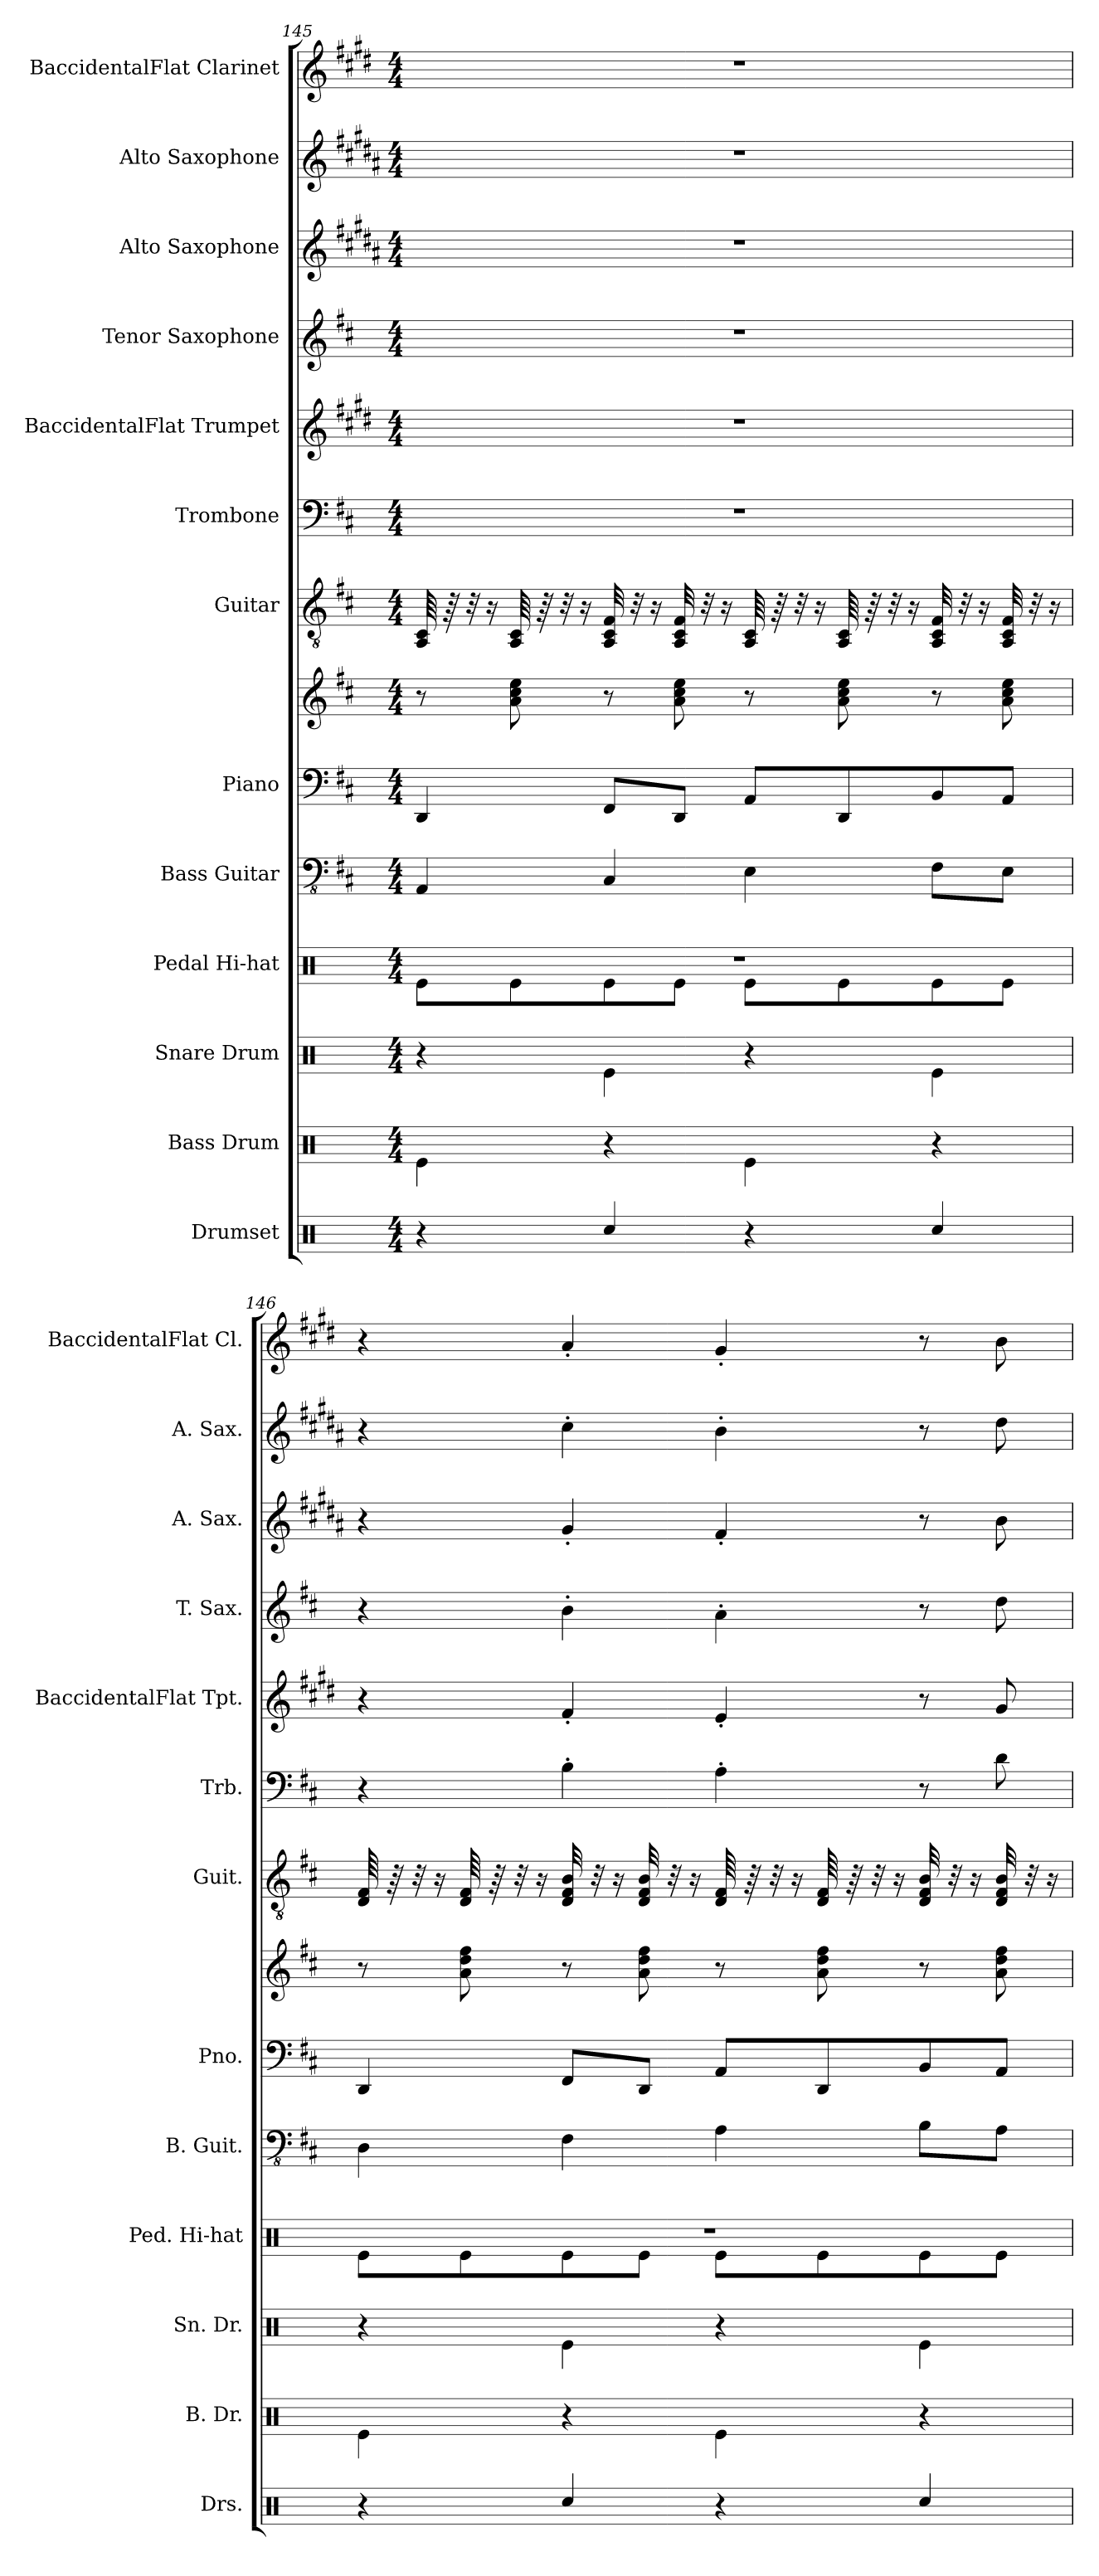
**kern	**kern	**kern	**kern	**kern	**kern	**kern	**kern	**kern	**kern	**kern	**kern	**kern	**kern
*part13	*part12	*part11	*part10	*part9	*part8	*part8	*part7	*part6	*part5	*part4	*part3	*part2	*part1
*staff14	*staff13	*staff12	*staff11	*staff10	*staff9	*staff8	*staff7	*staff6	*staff5	*staff4	*staff3	*staff2	*staff1
*I"Drumset	*I"Bass Drum	*I"Snare Drum	*I"Pedal Hi-hat	*I"Bass Guitar	*I"Piano	*	*I"Guitar	*I"Trombone	*I"BaccidentalFlat Trumpet	*I"Tenor Saxophone	*I"Alto Saxophone	*I"Alto Saxophone	*I"BaccidentalFlat Clarinet
*I'Drs.	*I'B. Dr.	*I'Sn. Dr.	*I'Ped. Hi-hat	*I'B. Guit.	*I'Pno.	*	*I'Guit.	*I'Trb.	*I'BaccidentalFlat Tpt.	*I'T. Sax.	*I'A. Sax.	*I'A. Sax.	*I'BaccidentalFlat Cl.
!!LO:PB:g=z
*clefX	*clefX	*clefX	*clefX	*clefFv4	*clefF4	*clefG2	*clefGv2	*clefF4	*clefG2	*clefG2	*clefG2	*clefG2	*clefG2
*	*	*	*	*	*	*	*	*	*ITrd1c2	*ITrd8c14	*ITrd5c9	*ITrd5c9	*ITrd1c2
*k[]	*k[]	*k[]	*k[]	*k[f#c#]	*k[f#c#]	*k[f#c#]	*k[f#c#]	*k[f#c#]	*k[f#c#]	*k[f#c#]	*k[f#c#]	*k[f#c#]	*k[f#c#]
*M4/4	*M4/4	*M4/4	*M4/4	*M4/4	*M4/4	*M4/4	*M4/4	*M4/4	*M4/4	*M4/4	*M4/4	*M4/4	*M4/4
=145	=145	=145	=145	=145	=145	=145	=145	=145	=145	=145	=145	=145	=145
*	*	*	*^	*	*	*	*	*	*	*	*	*	*
4r	4Re\	4r	1r	8Re\L	4AAA/	4DD/	8r	64AA/ 64C#/	1r	1r	1r	1r	1r	1r
.	.	.	.	.	.	.	.	64r	.	.	.	.	.	.
.	.	.	.	.	.	.	.	32r	.	.	.	.	.	.
.	.	.	.	.	.	.	.	16r	.	.	.	.	.	.
.	.	.	.	8Re\	.	.	8a\ 8cc#\ 8ee\	64AA/ 64C#/	.	.	.	.	.	.
.	.	.	.	.	.	.	.	64r	.	.	.	.	.	.
.	.	.	.	.	.	.	.	32r	.	.	.	.	.	.
.	.	.	.	.	.	.	.	16r	.	.	.	.	.	.
4Rcc/	4r	4Re\	.	8Re\	4CC#/	8FF#/L	8r	32AA/ 32C#/ 32F#/	.	.	.	.	.	.
.	.	.	.	.	.	.	.	32r	.	.	.	.	.	.
.	.	.	.	.	.	.	.	16r	.	.	.	.	.	.
.	.	.	.	8Re\J	.	8DD/J	8a\ 8cc#\ 8ee\	32AA/ 32C#/ 32F#/	.	.	.	.	.	.
.	.	.	.	.	.	.	.	32r	.	.	.	.	.	.
.	.	.	.	.	.	.	.	16r	.	.	.	.	.	.
4r	4Re\	4r	.	8Re\L	4EE\	8AA/L	8r	64AA/ 64C#/	.	.	.	.	.	.
.	.	.	.	.	.	.	.	64r	.	.	.	.	.	.
.	.	.	.	.	.	.	.	32r	.	.	.	.	.	.
.	.	.	.	.	.	.	.	16r	.	.	.	.	.	.
.	.	.	.	8Re\	.	8DD/	8a\ 8cc#\ 8ee\	64AA/ 64C#/	.	.	.	.	.	.
.	.	.	.	.	.	.	.	64r	.	.	.	.	.	.
.	.	.	.	.	.	.	.	32r	.	.	.	.	.	.
.	.	.	.	.	.	.	.	16r	.	.	.	.	.	.
4Rcc/	4r	4Re\	.	8Re\	8FF#\L	8BB/	8r	32AA/ 32C#/ 32F#/	.	.	.	.	.	.
.	.	.	.	.	.	.	.	32r	.	.	.	.	.	.
.	.	.	.	.	.	.	.	16r	.	.	.	.	.	.
.	.	.	.	8Re\J	8EE\J	8AA/J	8a\ 8cc#\ 8ee\	32AA/ 32C#/ 32F#/	.	.	.	.	.	.
.	.	.	.	.	.	.	.	32r	.	.	.	.	.	.
.	.	.	.	.	.	.	.	16r	.	.	.	.	.	.
!!LO:PB:g=z
=146	=146	=146	=146	=146	=146	=146	=146	=146	=146	=146	=146	=146	=146	=146
4r	4Re\	4r	1r	8Re\L	4DD\	4DD/	8r	64D/ 64F#/	4r	4r	4r	4r	4r	4r
.	.	.	.	.	.	.	.	64r	.	.	.	.	.	.
.	.	.	.	.	.	.	.	32r	.	.	.	.	.	.
.	.	.	.	.	.	.	.	16r	.	.	.	.	.	.
.	.	.	.	8Re\	.	.	8a\ 8dd\ 8ff#\	64D/ 64F#/	.	.	.	.	.	.
.	.	.	.	.	.	.	.	64r	.	.	.	.	.	.
.	.	.	.	.	.	.	.	32r	.	.	.	.	.	.
.	.	.	.	.	.	.	.	16r	.	.	.	.	.	.
4Rcc/	4r	4Re\	.	8Re\	4FF#\	8FF#/L	8r	32D/ 32F#/ 32B/	4B'\	4e'/	4B'\	4B'/	4e'\	4g'/
.	.	.	.	.	.	.	.	32r	.	.	.	.	.	.
.	.	.	.	.	.	.	.	16r	.	.	.	.	.	.
.	.	.	.	8Re\J	.	8DD/J	8a\ 8dd\ 8ff#\	32D/ 32F#/ 32B/	.	.	.	.	.	.
.	.	.	.	.	.	.	.	32r	.	.	.	.	.	.
.	.	.	.	.	.	.	.	16r	.	.	.	.	.	.
4r	4Re\	4r	.	8Re\L	4AA\	8AA/L	8r	64D/ 64F#/	4A'\	4d'/	4A'\	4A'/	4d'\	4f#'/
.	.	.	.	.	.	.	.	64r	.	.	.	.	.	.
.	.	.	.	.	.	.	.	32r	.	.	.	.	.	.
.	.	.	.	.	.	.	.	16r	.	.	.	.	.	.
.	.	.	.	8Re\	.	8DD/	8a\ 8dd\ 8ff#\	64D/ 64F#/	.	.	.	.	.	.
.	.	.	.	.	.	.	.	64r	.	.	.	.	.	.
.	.	.	.	.	.	.	.	32r	.	.	.	.	.	.
.	.	.	.	.	.	.	.	16r	.	.	.	.	.	.
4Rcc/	4r	4Re\	.	8Re\	8BB\L	8BB/	8r	32D/ 32F#/ 32B/	8r	8r	8r	8r	8r	8r
.	.	.	.	.	.	.	.	32r	.	.	.	.	.	.
.	.	.	.	.	.	.	.	16r	.	.	.	.	.	.
.	.	.	.	8Re\J	8AA\J	8AA/J	8a\ 8dd\ 8ff#\	32D/ 32F#/ 32B/	8d\	8f#/	8d\	8d\	8f#\	8a\
.	.	.	.	.	.	.	.	32r	.	.	.	.	.	.
.	.	.	.	.	.	.	.	16r	.	.	.	.	.	.
*	*	*	*v	*v	*	*	*	*	*	*	*	*	*	*
=	=	=	=	=	=	=	=	=	=	=	=	=	=
*-	*-	*-	*-	*-	*-	*-	*-	*-	*-	*-	*-	*-	*-
